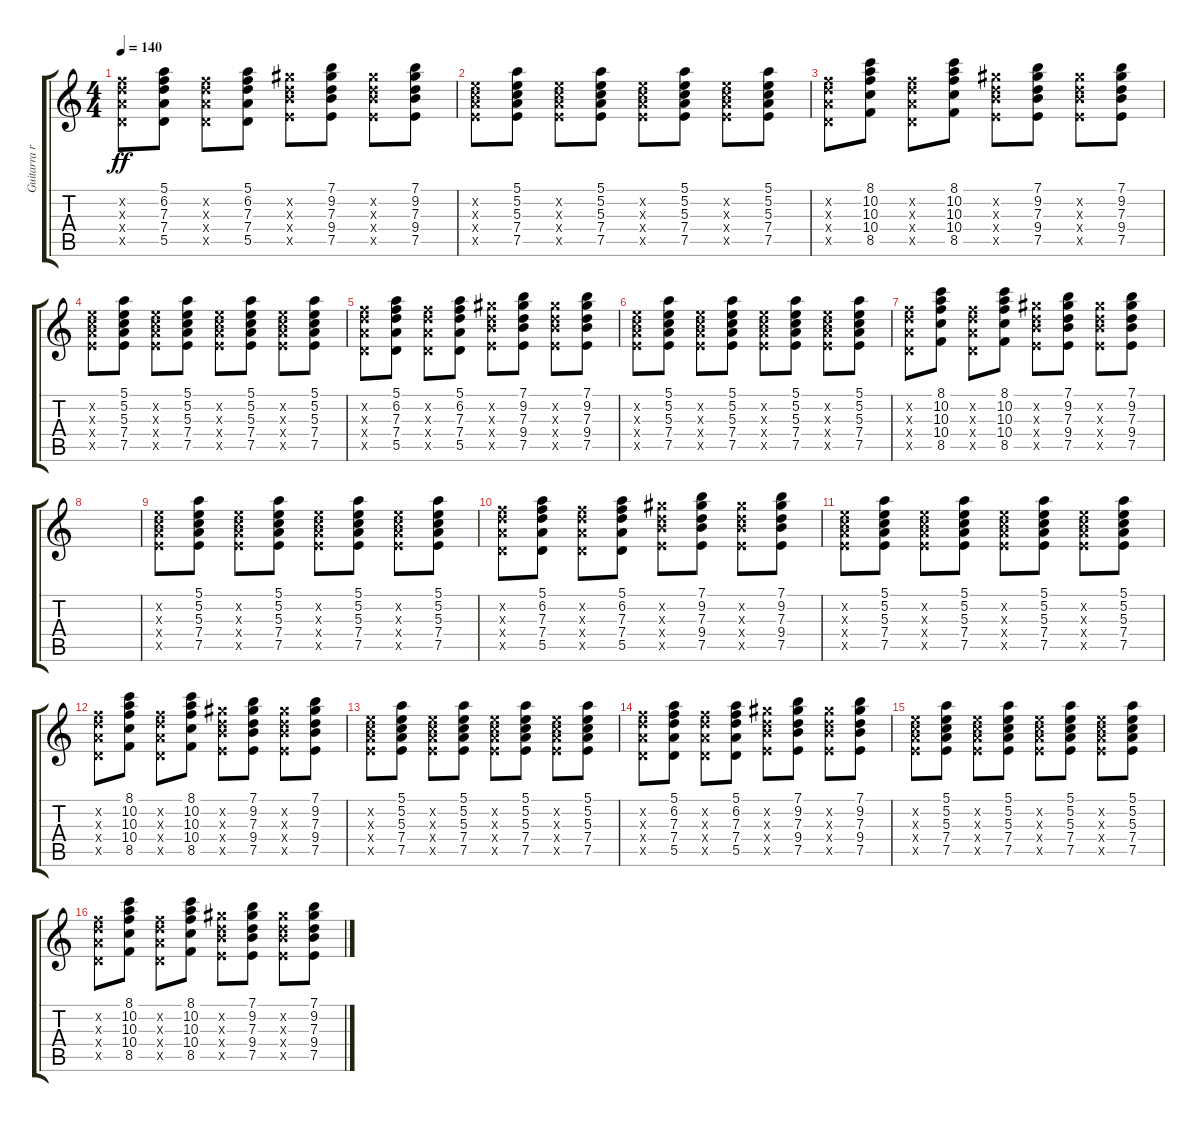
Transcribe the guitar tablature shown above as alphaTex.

\track ("Guitarra ritmica" "Guitarra r") {instrument electricguitarclean}
\staff {score tabs}
\tuning (E4 B3 G3 D3 A2 E2) {hide}
\ts (4 4)
\tempo 140
\clef g2
\ks c
(6.2{x} 7.3{x} 7.4{x} 5.5{x}).8{dy ff} (5.1 6.2 7.3 7.4 5.5).8 (6.2{x} 7.3{x} 7.4{x} 5.5{x}).8 (5.1 6.2 7.3 7.4 5.5).8 (9.2{x} 7.3{x} 9.4{x} 7.5{x}).8 (7.1 9.2 7.3 9.4 7.5).8 (9.2{x} 7.3{x} 9.4{x} 7.5{x}).8 (7.1 9.2 7.3 9.4 7.5).8 |
(5.2{x} 5.3{x} 7.4{x} 7.5{x}).8 (5.1 5.2 5.3 7.4 7.5).8 (5.2{x} 5.3{x} 7.4{x} 7.5{x}).8 (5.1 5.2 5.3 7.4 7.5).8 (5.2{x} 5.3{x} 7.4{x} 7.5{x}).8 (5.1 5.2 5.3 7.4 7.5).8 (5.2{x} 5.3{x} 7.4{x} 7.5{x}).8 (5.1 5.2 5.3 7.4 7.5).8 |
(6.2{x} 7.3{x} 7.4{x} 5.5{x}).8 (8.1 10.2 10.3 10.4 8.5).8 (6.2{x} 7.3{x} 7.4{x} 5.5{x}).8 (8.1 10.2 10.3 10.4 8.5).8 (9.2{x} 7.3{x} 9.4{x} 7.5{x}).8 (7.1 9.2 7.3 9.4 7.5).8 (9.2{x} 7.3{x} 9.4{x} 7.5{x}).8 (7.1 9.2 7.3 9.4 7.5).8 |
(5.2{x} 5.3{x} 7.4{x} 7.5{x}).8 (5.1 5.2 5.3 7.4 7.5).8 (5.2{x} 5.3{x} 7.4{x} 7.5{x}).8 (5.1 5.2 5.3 7.4 7.5).8 (5.2{x} 5.3{x} 7.4{x} 7.5{x}).8 (5.1 5.2 5.3 7.4 7.5).8 (5.2{x} 5.3{x} 7.4{x} 7.5{x}).8 (5.1 5.2 5.3 7.4 7.5).8 |
(6.2{x} 7.3{x} 7.4{x} 5.5{x}).8 (5.1 6.2 7.3 7.4 5.5).8 (6.2{x} 7.3{x} 7.4{x} 5.5{x}).8 (5.1 6.2 7.3 7.4 5.5).8 (9.2{x} 7.3{x} 9.4{x} 7.5{x}).8 (7.1 9.2 7.3 9.4 7.5).8 (9.2{x} 7.3{x} 9.4{x} 7.5{x}).8 (7.1 9.2 7.3 9.4 7.5).8 |
(5.2{x} 5.3{x} 7.4{x} 7.5{x}).8 (5.1 5.2 5.3 7.4 7.5).8 (5.2{x} 5.3{x} 7.4{x} 7.5{x}).8 (5.1 5.2 5.3 7.4 7.5).8 (5.2{x} 5.3{x} 7.4{x} 7.5{x}).8 (5.1 5.2 5.3 7.4 7.5).8 (5.2{x} 5.3{x} 7.4{x} 7.5{x}).8 (5.1 5.2 5.3 7.4 7.5).8 |
(6.2{x} 7.3{x} 7.4{x} 5.5{x}).8 (8.1 10.2 10.3 10.4 8.5).8 (6.2{x} 7.3{x} 7.4{x} 5.5{x}).8 (8.1 10.2 10.3 10.4 8.5).8 (9.2{x} 7.3{x} 9.4{x} 7.5{x}).8 (7.1 9.2 7.3 9.4 7.5).8 (9.2{x} 7.3{x} 9.4{x} 7.5{x}).8 (7.1 9.2 7.3 9.4 7.5).8 |
|
(5.2{x} 5.3{x} 7.4{x} 7.5{x}).8 (5.1 5.2 5.3 7.4 7.5).8 (5.2{x} 5.3{x} 7.4{x} 7.5{x}).8 (5.1 5.2 5.3 7.4 7.5).8 (5.2{x} 5.3{x} 7.4{x} 7.5{x}).8 (5.1 5.2 5.3 7.4 7.5).8 (5.2{x} 5.3{x} 7.4{x} 7.5{x}).8 (5.1 5.2 5.3 7.4 7.5).8 |
(6.2{x} 7.3{x} 7.4{x} 5.5{x}).8 (5.1 6.2 7.3 7.4 5.5).8 (6.2{x} 7.3{x} 7.4{x} 5.5{x}).8 (5.1 6.2 7.3 7.4 5.5).8 (9.2{x} 7.3{x} 9.4{x} 7.5{x}).8 (7.1 9.2 7.3 9.4 7.5).8 (9.2{x} 7.3{x} 9.4{x} 7.5{x}).8 (7.1 9.2 7.3 9.4 7.5).8 |
(5.2{x} 5.3{x} 7.4{x} 7.5{x}).8 (5.1 5.2 5.3 7.4 7.5).8 (5.2{x} 5.3{x} 7.4{x} 7.5{x}).8 (5.1 5.2 5.3 7.4 7.5).8 (5.2{x} 5.3{x} 7.4{x} 7.5{x}).8 (5.1 5.2 5.3 7.4 7.5).8 (5.2{x} 5.3{x} 7.4{x} 7.5{x}).8 (5.1 5.2 5.3 7.4 7.5).8 |
(6.2{x} 7.3{x} 7.4{x} 5.5{x}).8 (8.1 10.2 10.3 10.4 8.5).8 (6.2{x} 7.3{x} 7.4{x} 5.5{x}).8 (8.1 10.2 10.3 10.4 8.5).8 (9.2{x} 7.3{x} 9.4{x} 7.5{x}).8 (7.1 9.2 7.3 9.4 7.5).8 (9.2{x} 7.3{x} 9.4{x} 7.5{x}).8 (7.1 9.2 7.3 9.4 7.5).8 |
(5.2{x} 5.3{x} 7.4{x} 7.5{x}).8 (5.1 5.2 5.3 7.4 7.5).8 (5.2{x} 5.3{x} 7.4{x} 7.5{x}).8 (5.1 5.2 5.3 7.4 7.5).8 (5.2{x} 5.3{x} 7.4{x} 7.5{x}).8 (5.1 5.2 5.3 7.4 7.5).8 (5.2{x} 5.3{x} 7.4{x} 7.5{x}).8 (5.1 5.2 5.3 7.4 7.5).8 |
(6.2{x} 7.3{x} 7.4{x} 5.5{x}).8 (5.1 6.2 7.3 7.4 5.5).8 (6.2{x} 7.3{x} 7.4{x} 5.5{x}).8 (5.1 6.2 7.3 7.4 5.5).8 (9.2{x} 7.3{x} 9.4{x} 7.5{x}).8 (7.1 9.2 7.3 9.4 7.5).8 (9.2{x} 7.3{x} 9.4{x} 7.5{x}).8 (7.1 9.2 7.3 9.4 7.5).8 |
(5.2{x} 5.3{x} 7.4{x} 7.5{x}).8 (5.1 5.2 5.3 7.4 7.5).8 (5.2{x} 5.3{x} 7.4{x} 7.5{x}).8 (5.1 5.2 5.3 7.4 7.5).8 (5.2{x} 5.3{x} 7.4{x} 7.5{x}).8 (5.1 5.2 5.3 7.4 7.5).8 (5.2{x} 5.3{x} 7.4{x} 7.5{x}).8 (5.1 5.2 5.3 7.4 7.5).8 |
(6.2{x} 7.3{x} 7.4{x} 5.5{x}).8 (8.1 10.2 10.3 10.4 8.5).8 (6.2{x} 7.3{x} 7.4{x} 5.5{x}).8 (8.1 10.2 10.3 10.4 8.5).8 (9.2{x} 7.3{x} 9.4{x} 7.5{x}).8 (7.1 9.2 7.3 9.4 7.5).8 (9.2{x} 7.3{x} 9.4{x} 7.5{x}).8 (7.1 9.2 7.3 9.4 7.5).8
